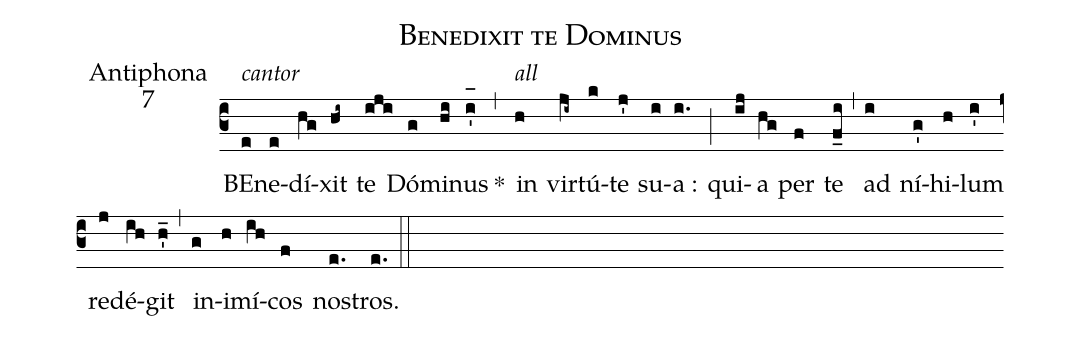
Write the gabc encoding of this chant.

name:Benedixit te Dominus;
office-part:Antiphona;
mode:7;
%%
(c3) <alt>cantor</alt> BE(e)ne(e)dí(hg)xit(hi~) te(iji) Dó(g)mi(hi)nus(i'_[oh:h]) *(,)<alt>all</alt> in(h) vir(ji~)tú(k)te(j') su(i)a :(i.) (;) qui(ij)a(hg) per(f) te(f_i) (,) ad(i) ní(g')hi(h)lum(i') red(j)é(ih)git(h'_) (,) in(g)i(h)mí(ih)cos(f) no(e.)stros.(e.) (::)
